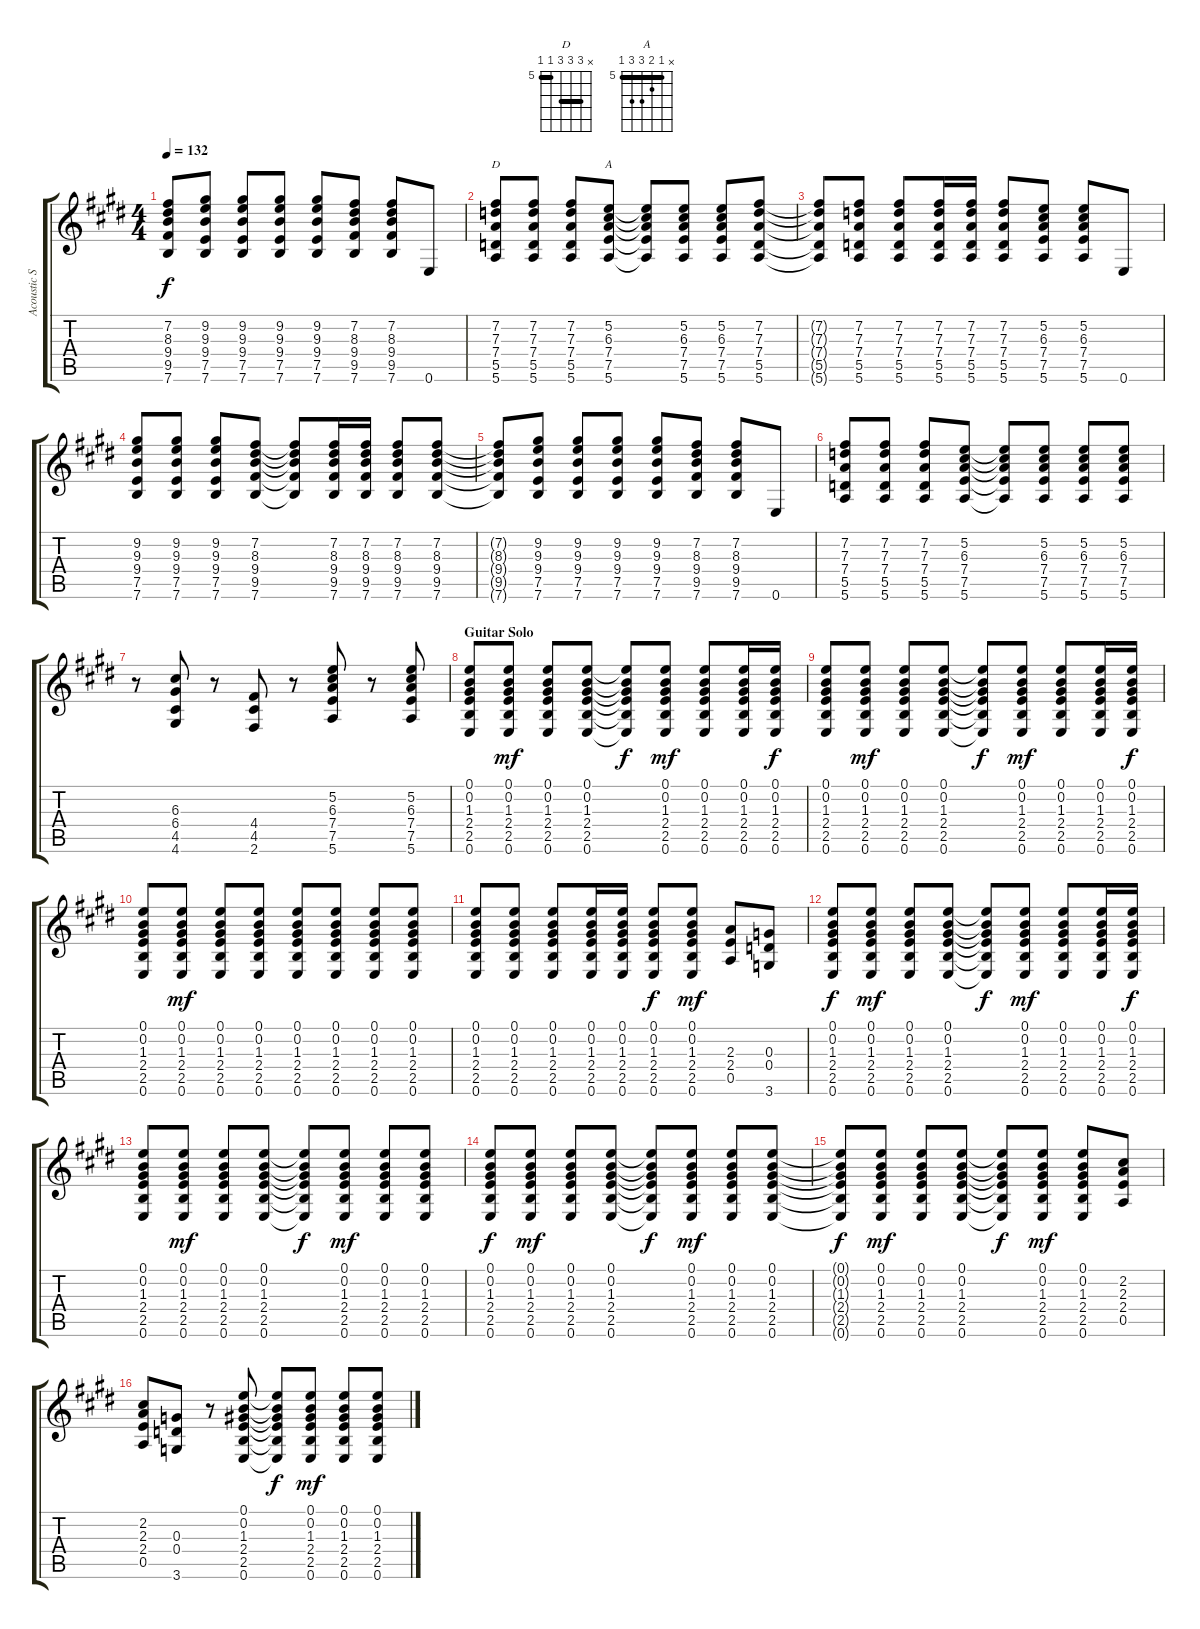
\track ("Acoustic Strumming [Guitar V]" "Acoustic S") {instrument acousticguitarsteel}
\staff {score tabs}
\tuning (E4 B3 G3 D3 A2 E2) {hide}
\chord ("D" x 7 7 7 5 5) {firstfret 5 barre (5 7)}
\chord ("A" x 5 6 7 7 5) {firstfret 5 barre 5}
\ts (4 4)
\tempo 132
\clef g2
\ks e
(7.2{t} 8.3{t} 9.4{t} 9.5{t} 7.6{t}).8{dy f} (9.2 9.3 9.4 7.5 7.6).8 (9.2 9.3 9.4 7.5 7.6).8 (9.2 9.3 9.4 7.5 7.6).8 (9.2 9.3 9.4 7.5 7.6).8 (7.2 8.3 9.4 9.5 7.6).8 (7.2 8.3 9.4 9.5 7.6).8 0.6.8 |
(7.2 7.3 7.4 5.5 5.6).8{ch "D"} (7.2 7.3 7.4 5.5 5.6).8 (7.2 7.3 7.4 5.5 5.6).8 (5.2 6.3 7.4 7.5 5.6).8{ch "A"} (5.2{t} 6.3{t} 7.4{t} 7.5{t} 5.6{t}).8 (5.2 6.3 7.4 7.5 5.6).8 (5.2 6.3 7.4 7.5 5.6).8 (7.2 7.3 7.4 5.5 5.6).8 |
(7.2{t} 7.3{t} 7.4{t} 5.5{t} 5.6{t}).8 (7.2 7.3 7.4 5.5 5.6).8 (7.2 7.3 7.4 5.5 5.6).8 (7.2 7.3 7.4 5.5 5.6).16 (7.2 7.3 7.4 5.5 5.6).16 (7.2 7.3 7.4 5.5 5.6).8 (5.2 6.3 7.4 7.5 5.6).8 (5.2 6.3 7.4 7.5 5.6).8 0.6.8 |
(9.2 9.3 9.4 7.5 7.6).8 (9.2 9.3 9.4 7.5 7.6).8 (9.2 9.3 9.4 7.5 7.6).8 (7.2 8.3 9.4 9.5 7.6).8 (7.2{t} 8.3{t} 9.4{t} 9.5{t} 7.6{t}).8 (7.2 8.3 9.4 9.5 7.6).16 (7.2 8.3 9.4 9.5 7.6).16 (7.2 8.3 9.4 9.5 7.6).8 (7.2 8.3 9.4 9.5 7.6).8 |
(7.2{t} 8.3{t} 9.4{t} 9.5{t} 7.6{t}).8 (9.2 9.3 9.4 7.5 7.6).8 (9.2 9.3 9.4 7.5 7.6).8 (9.2 9.3 9.4 7.5 7.6).8 (9.2 9.3 9.4 7.5 7.6).8 (7.2 8.3 9.4 9.5 7.6).8 (7.2 8.3 9.4 9.5 7.6).8 0.6.8 |
(7.2 7.3 7.4 5.5 5.6).8 (7.2 7.3 7.4 5.5 5.6).8 (7.2 7.3 7.4 5.5 5.6).8 (5.2 6.3 7.4 7.5 5.6).8 (5.2{t} 6.3{t} 7.4{t} 7.5{t} 5.6{t}).8 (5.2 6.3 7.4 7.5 5.6).8 (5.2 6.3 7.4 7.5 5.6).8 (5.2 6.3 7.4 7.5 5.6).8 |
r.8 (6.3 6.4 4.5 4.6).8 r.8 (4.4 4.5 2.6).8 r.8 (5.2 6.3 7.4 7.5 5.6).8 r.8 (5.2 6.3 7.4 7.5 5.6).8 |
\section ("" "Guitar Solo")
(0.1 0.2 1.3 2.4 2.5 0.6).8 (0.1 0.2 1.3 2.4 2.5 0.6).8{dy mf} (0.1 0.2 1.3 2.4 2.5 0.6).8 (0.1 0.2 1.3 2.4 2.5 0.6).8 (0.1{t} 0.2{t} 1.3{t} 2.4{t} 2.5{t} 0.6{t}).8{dy f} (0.1 0.2 1.3 2.4 2.5 0.6).8{dy mf} (0.1 0.2 1.3 2.4 2.5 0.6).8 (0.1 0.2 1.3 2.4 2.5 0.6).16 (0.1 0.2 1.3 2.4 2.5 0.6).16{dy f} |
(0.1 0.2 1.3 2.4 2.5 0.6).8 (0.1 0.2 1.3 2.4 2.5 0.6).8{dy mf} (0.1 0.2 1.3 2.4 2.5 0.6).8 (0.1 0.2 1.3 2.4 2.5 0.6).8 (0.1{t} 0.2{t} 1.3{t} 2.4{t} 2.5{t} 0.6{t}).8{dy f} (0.1 0.2 1.3 2.4 2.5 0.6).8{dy mf} (0.1 0.2 1.3 2.4 2.5 0.6).8 (0.1 0.2 1.3 2.4 2.5 0.6).16 (0.1 0.2 1.3 2.4 2.5 0.6).16{dy f} |
(0.1 0.2 1.3 2.4 2.5 0.6).8 (0.1 0.2 1.3 2.4 2.5 0.6).8{dy mf} (0.1 0.2 1.3 2.4 2.5 0.6).8 (0.1 0.2 1.3 2.4 2.5 0.6).8 (0.1 0.2 1.3 2.4 2.5 0.6).8 (0.1 0.2 1.3 2.4 2.5 0.6).8 (0.1 0.2 1.3 2.4 2.5 0.6).8 (0.1 0.2 1.3 2.4 2.5 0.6).8 |
(0.1 0.2 1.3 2.4 2.5 0.6).8 (0.1 0.2 1.3 2.4 2.5 0.6).8 (0.1 0.2 1.3 2.4 2.5 0.6).8 (0.1 0.2 1.3 2.4 2.5 0.6).16 (0.1 0.2 1.3 2.4 2.5 0.6).16 (0.1 0.2 1.3 2.4 2.5 0.6).8{dy f} (0.1 0.2 1.3 2.4 2.5 0.6).8{dy mf} (2.3 2.4 0.5).8 (0.3 0.4 3.6).8 |
(0.1 0.2 1.3 2.4 2.5 0.6).8{dy f} (0.1 0.2 1.3 2.4 2.5 0.6).8{dy mf} (0.1 0.2 1.3 2.4 2.5 0.6).8 (0.1 0.2 1.3 2.4 2.5 0.6).8 (0.1{t} 0.2{t} 1.3{t} 2.4{t} 2.5{t} 0.6{t}).8{dy f} (0.1 0.2 1.3 2.4 2.5 0.6).8{dy mf} (0.1 0.2 1.3 2.4 2.5 0.6).8 (0.1 0.2 1.3 2.4 2.5 0.6).16 (0.1 0.2 1.3 2.4 2.5 0.6).16{dy f} |
(0.1 0.2 1.3 2.4 2.5 0.6).8 (0.1 0.2 1.3 2.4 2.5 0.6).8{dy mf} (0.1 0.2 1.3 2.4 2.5 0.6).8 (0.1 0.2 1.3 2.4 2.5 0.6).8 (0.1{t} 0.2{t} 1.3{t} 2.4{t} 2.5{t} 0.6{t}).8{dy f} (0.1 0.2 1.3 2.4 2.5 0.6).8{dy mf} (0.1 0.2 1.3 2.4 2.5 0.6).8 (0.1 0.2 1.3 2.4 2.5 0.6).8 |
(0.1 0.2 1.3 2.4 2.5 0.6).8{dy f} (0.1 0.2 1.3 2.4 2.5 0.6).8{dy mf} (0.1 0.2 1.3 2.4 2.5 0.6).8 (0.1 0.2 1.3 2.4 2.5 0.6).8 (0.1{t} 0.2{t} 1.3{t} 2.4{t} 2.5{t} 0.6{t}).8{dy f} (0.1 0.2 1.3 2.4 2.5 0.6).8{dy mf} (0.1 0.2 1.3 2.4 2.5 0.6).8 (0.1 0.2 1.3 2.4 2.5 0.6).8 |
(0.1{t} 0.2{t} 1.3{t} 2.4{t} 2.5{t} 0.6{t}).8{dy f} (0.1 0.2 1.3 2.4 2.5 0.6).8{dy mf} (0.1 0.2 1.3 2.4 2.5 0.6).8 (0.1 0.2 1.3 2.4 2.5 0.6).8 (0.1{t} 0.2{t} 1.3{t} 2.4{t} 2.5{t} 0.6{t}).8{dy f} (0.1 0.2 1.3 2.4 2.5 0.6).8{dy mf} (0.1 0.2 1.3 2.4 2.5 0.6).8 (2.2 2.3 2.4 0.5).8 |
(2.2 2.3 2.4 0.5).8 (0.3 0.4 3.6).8 r.8 (0.1 0.2 1.3 2.4 2.5 0.6).8 (0.1{t} 0.2{t} 1.3{t} 2.4{t} 2.5{t} 0.6{t}).8{dy f} (0.1 0.2 1.3 2.4 2.5 0.6).8{dy mf} (0.1 0.2 1.3 2.4 2.5 0.6).8 (0.1 0.2 1.3 2.4 2.5 0.6).8
